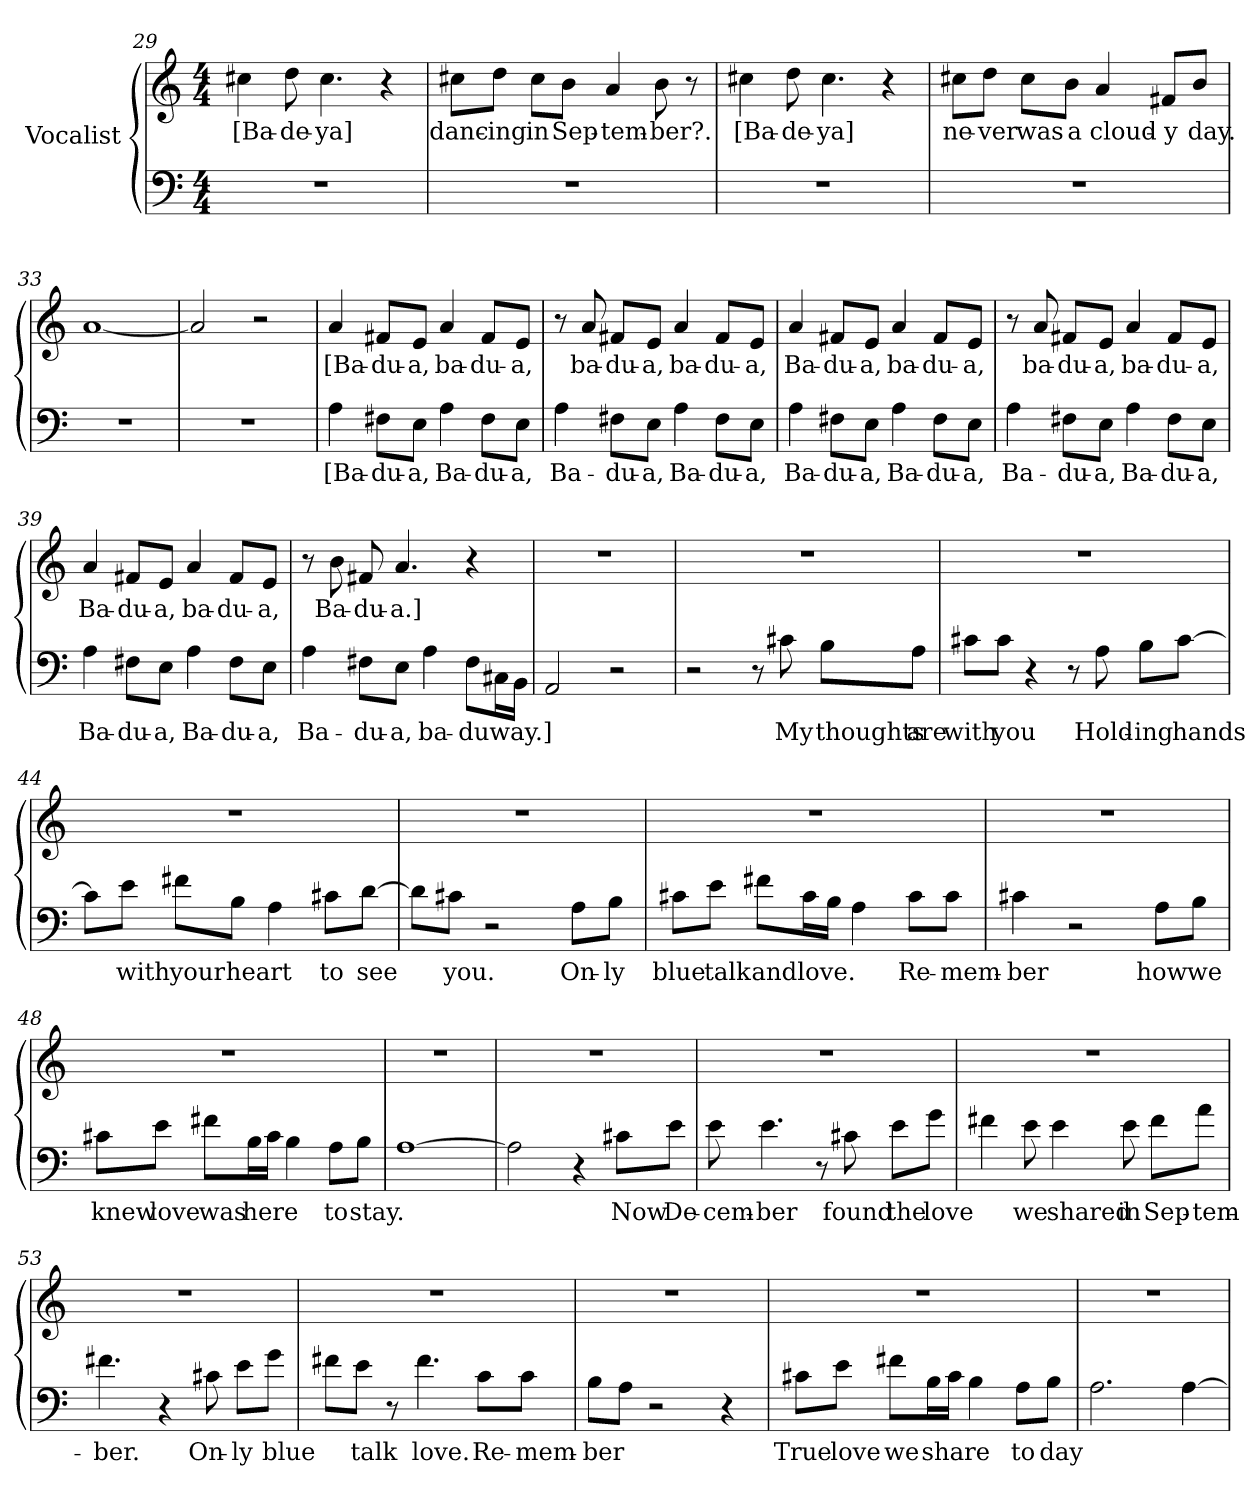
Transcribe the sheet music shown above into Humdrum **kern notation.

**kern	**text	**kern	**text
*part1	*part1	*part1	*part1
*staff2	*staff2	*staff1	*staff1
*I"Vocalist	*	*	*
*clefF4	*	*clefG2	*
*M4/4	*	*M4/4	*
=29	=29	=29	=29
1r	.	4cc#X	[Ba-
.	.	8dd	-de-
.	.	4.cc#	-ya]
.	.	4r	.
=30	=30	=30	=30
1r	.	8cc#X\L	danc-
.	.	8dd\J	-ing
.	.	8cc#\L	in
.	.	8b\J	Sep-
.	.	4a	-tem-
.	.	8b	-ber?.
.	.	8r	.
=31	=31	=31	=31
1r	.	4cc#X	[Ba-
.	.	8dd	-de-
.	.	4.cc#	-ya]
.	.	4r	.
=32	=32	=32	=32
1r	.	8cc#X\L	ne-
.	.	8dd\J	-ver
.	.	8cc#\L	was
.	.	8b\J	a
.	.	4a	cloud-
.	.	8f#X/L	-y
.	.	8b/J	day.
=33	=33	=33	=33
1r	.	[1a	_
=34	=34	=34	=34
1r	.	2a]	_
.	.	2r	.
=35	=35	=35	=35
4A	[Ba-	4a	[Ba-
8F#X\L	-du-	8f#X/L	-du-
8E\J	-a,	8e/J	-a,
4A	Ba-	4a	ba-
8F#\L	-du-	8f#/L	-du-
8E\J	-a,	8e/J	-a,
=36	=36	=36	=36
4A	Ba-	8r	.
.	.	8a	ba-
8F#X\L	-du-	8f#X/L	-du-
8E\J	-a,	8e/J	-a,
4A	Ba-	4a	ba-
8F#\L	-du-	8f#/L	-du-
8E\J	-a,	8e/J	-a,
=37	=37	=37	=37
4A	Ba-	4a	Ba-
8F#X\L	-du-	8f#X/L	-du-
8E\J	-a,	8e/J	-a,
4A	Ba-	4a	ba-
8F#\L	-du-	8f#/L	-du-
8E\J	-a,	8e/J	-a,
=38	=38	=38	=38
4A	Ba-	8r	.
.	.	8a	ba-
8F#X\L	-du-	8f#X/L	-du-
8E\J	-a,	8e/J	-a,
4A	Ba-	4a	ba-
8F#\L	-du-	8f#/L	-du-
8E\J	-a,	8e/J	-a,
=39	=39	=39	=39
4A	Ba-	4a	Ba-
8F#X\L	-du-	8f#X/L	-du-
8E\J	-a,	8e/J	-a,
4A	Ba-	4a	ba-
8F#\L	-du-	8f#/L	-du-
8E\J	-a,	8e/J	-a,
=40	=40	=40	=40
4A	Ba-	8r	.
.	.	8b	Ba-
8F#X\L	-du-	8f#X	-du-
8E\J	-a,	4.a	-a.]
4A	ba-	.	.
8F#\L	-du	4r	.
16C#X\L	way.]	.	.
16BB\JJ	_	.	.
=41	=41	=41	=41
2AA	_	1r	.
2r	.	.	.
=42	=42	=42	=42
2r	.	1r	.
8r	.	.	.
8c#X	My	.	.
8B\L	thoughts	.	.
8A\J	are	.	.
=43	=43	=43	=43
8c#X\L	with	1r	.
8c#\J	you	.	.
4r	.	.	.
8r	.	.	.
8A	Hold-	.	.
8B\L	-ing	.	.
[8c#\J	hands	.	.
=44	=44	=44	=44
8c#\L]	_	1r	.
8e\J	with	.	.
8f#X\L	your	.	.
8B\J	heart	.	.
4A	_	.	.
8c#X\L	to	.	.
[8d\J	see	.	.
=45	=45	=45	=45
8d\L]	_	1r	.
8c#X\J	you.	.	.
2r	.	.	.
8A\L	On-	.	.
8B\J	-ly	.	.
=46	=46	=46	=46
8c#X\L	blue	1r	.
8e\J	talk	.	.
8f#X\L	and	.	.
16c#\L	love.	.	.
16B\JJ	_	.	.
4A	_	.	.
8c#\L	Re-	.	.
8c#\J	-mem-	.	.
=47	=47	=47	=47
4c#X	-ber	1r	.
2r	.	.	.
8A\L	how	.	.
8B\J	we	.	.
=48	=48	=48	=48
8c#X\L	knew	1r	.
8e\J	love	.	.
8f#X\L	was	.	.
16B\L	here	.	.
16c#\JJ	_	.	.
4B	_	.	.
8A\L	to	.	.
8B\J	stay.	.	.
=49	=49	=49	=49
[1A	_	1r	.
=50	=50	=50	=50
2A]	_	1r	.
4r	.	.	.
8c#X\L	Now	.	.
8e\J	De-	.	.
=51	=51	=51	=51
8e	-cem-	1r	.
4.e	-ber	.	.
8r	.	.	.
8c#X	found	.	.
8e\L	the	.	.
8g\J	love	.	.
=52	=52	=52	=52
4f#X	_	1r	.
8e	we	.	.
4e	shared	.	.
8e	in	.	.
8f#\L	Sep-	.	.
8a\J	-tem-	.	.
=53	=53	=53	=53
4.f#X	-ber.	1r	.
4r	.	.	.
8c#X	On-	.	.
8e\L	-ly	.	.
8g\J	blue	.	.
=54	=54	=54	=54
8f#X\L	_	1r	.
8e\J	talk	.	.
8r	.	.	.
4.f#	love.	.	.
8c\L	Re-	.	.
8c\J	-mem-	.	.
=55	=55	=55	=55
8B\L	-ber	1r	.
8A\J	_	.	.
2r	.	.	.
4r	.	.	.
=56	=56	=56	=56
8c#X\L	True	1r	.
8e\J	love	.	.
8f#X\L	we	.	.
16B\L	share	.	.
16c#\JJ	_	.	.
4B	_	.	.
8A\L	to	.	.
8B\J	day	.	.
=57	=57	=57	=57
2.A	_	1r	.
[4A	_	.	.
=	=	=	=
*-	*-	*-	*-
